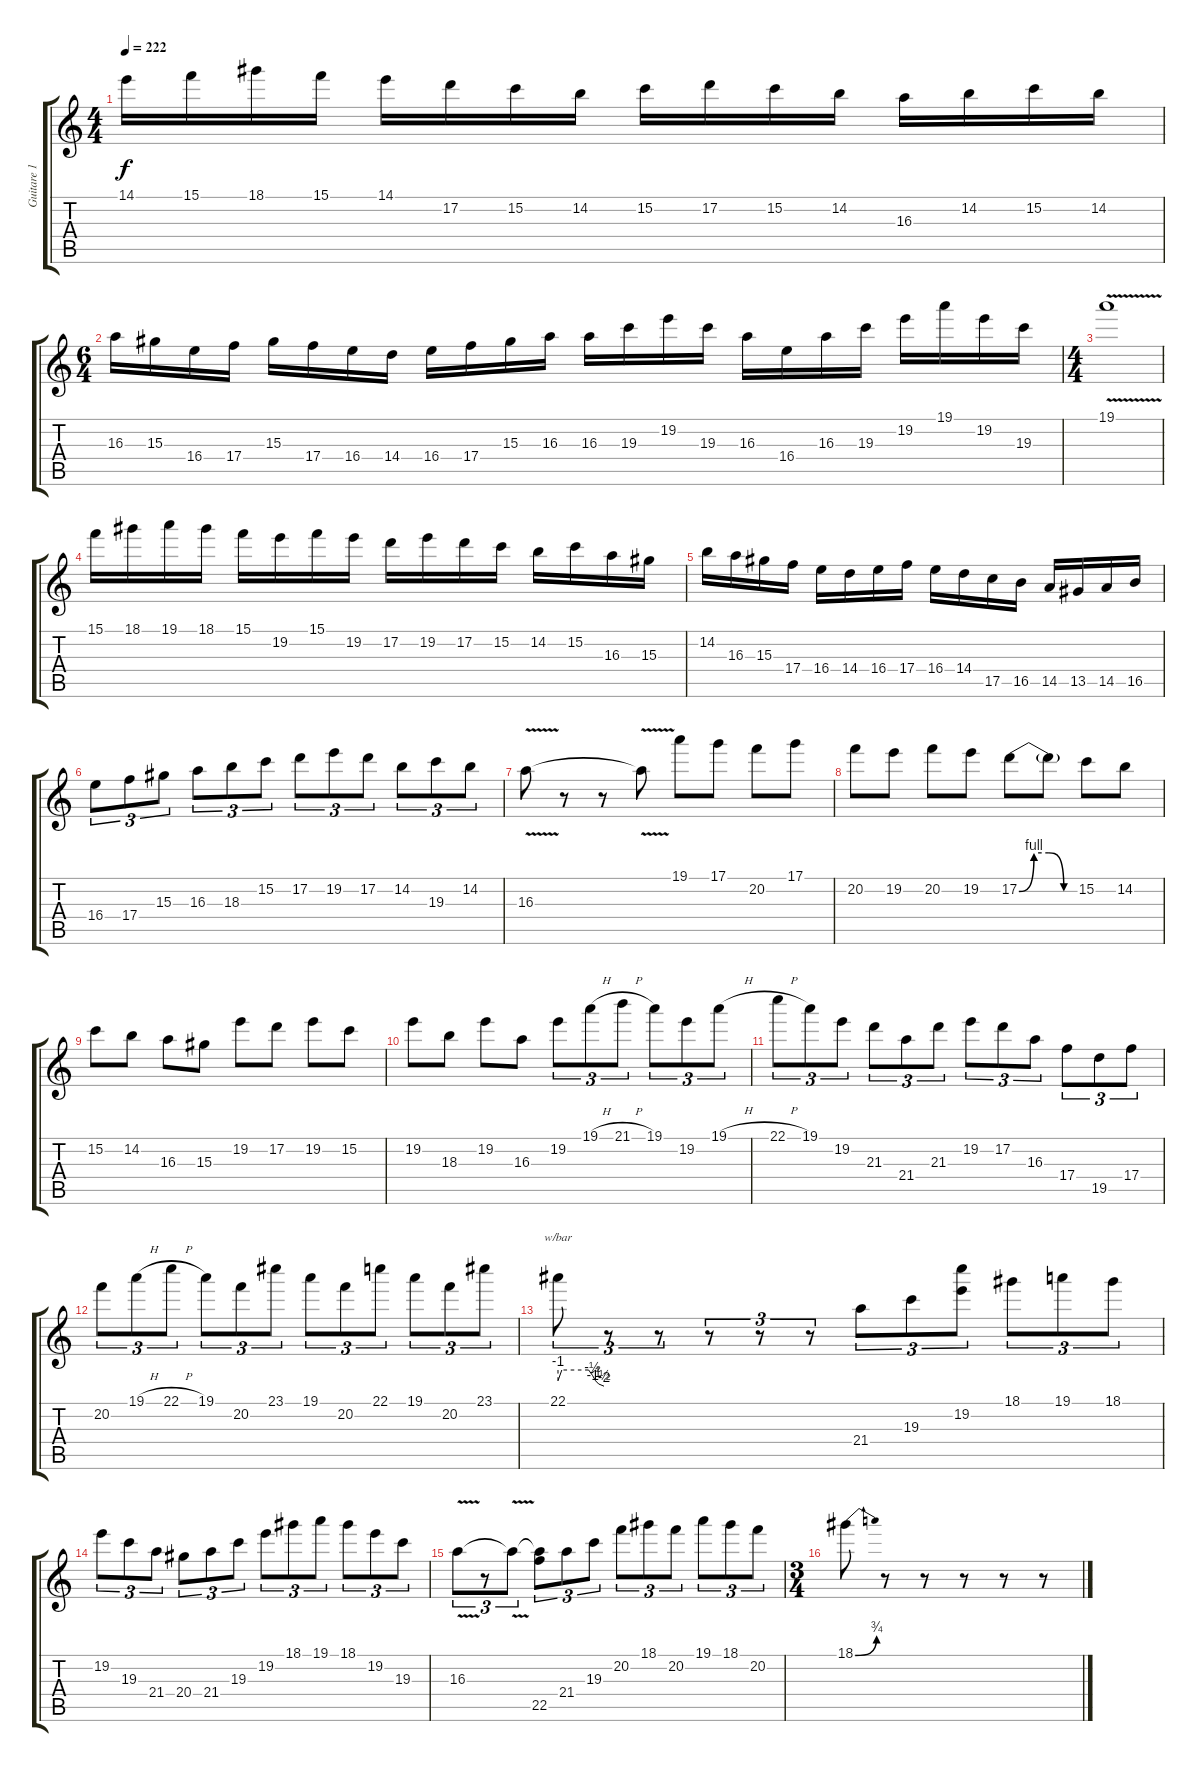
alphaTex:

\track ("Guitare 1" "Guitare 1") {instrument distortionguitar}
\staff {score tabs}
\tuning (D4 A3 F3 C3 G2 D2) {hide}
\ts (4 4)
\tempo 222
\clef g2
\ks c
14.1.16{dy f} 15.1.16 18.1.16 15.1.16 14.1.16 17.2.16 15.2.16 14.2.16 15.2.16 17.2.16 15.2.16 14.2.16 16.3.16 14.2.16 15.2.16 14.2.16 |
\ts (6 4)
16.3.16 15.3.16 16.4.16 17.4.16 15.3.16 17.4.16 16.4.16 14.4.16 16.4.16 17.4.16 15.3.16 16.3.16 16.3.16 19.3.16 19.2.16 19.3.16 16.3.16 16.4.16 16.3.16 19.3.16 19.2.16 19.1.16 19.2.16 19.3.16 |
\ts (4 4)
19.1{v}.1 |
15.1.16 18.1.16 19.1.16 18.1.16 15.1.16 19.2.16 15.1.16 19.2.16 17.2.16 19.2.16 17.2.16 15.2.16 14.2.16 15.2.16 16.3.16 15.3.16 |
14.2.16 16.3.16 15.3.16 17.4.16 16.4.16 14.4.16 16.4.16 17.4.16 16.4.16 14.4.16 17.5.16 16.5.16 14.5.16 13.5.16 14.5.16 16.5.16 |
16.4.8{tu (3 2)} 17.4.8{tu (3 2)} 15.3.8{tu (3 2)} 16.3.8{tu (3 2)} 18.3.8{tu (3 2)} 15.2.8{tu (3 2)} 17.2.8{tu (3 2)} 19.2.8{tu (3 2)} 17.2.8{tu (3 2)} 14.2.8{tu (3 2)} 19.3.8{tu (3 2)} 14.2.8{tu (3 2)} |
16.3{v}.8 r.8 r.8 16.3{t}.8 19.1.8 17.1.8 20.2.8 17.1.8 |
20.2.8 19.2.8 20.2.8 19.2.8 17.2{be (custom 0 0 15 4 30 4 45 0 60 0)}.8 17.2{t}.8 15.2.8 14.2.8 |
15.2.8 14.2.8 16.3.8 15.3.8 19.2.8 17.2.8 19.2.8 15.2.8 |
19.2.8 18.3.8 19.2.8 16.3.8 19.2.8{tu (3 2)} 19.1{h}.8{tu (3 2)} 21.1{h}.8{tu (3 2)} 19.1.8{tu (3 2)} 19.2.8{tu (3 2)} 19.1{h}.8{tu (3 2)} |
22.1{h}.8{tu (3 2)} 19.1.8{tu (3 2)} 19.2.8{tu (3 2)} 21.3.8{tu (3 2)} 21.4.8{tu (3 2)} 21.3.8{tu (3 2)} 19.2.8{tu (3 2)} 17.2.8{tu (3 2)} 16.3.8{tu (3 2)} 17.4.8{tu (3 2)} 19.5.8{tu (3 2)} 17.4.8{tu (3 2)} |
20.2.8{tu (3 2)} 19.1{h}.8{tu (3 2)} 22.1{h}.8{tu (3 2)} 19.1.8{tu (3 2)} 20.2.8{tu (3 2)} 23.1.8{tu (3 2)} 19.1.8{tu (3 2)} 20.2.8{tu (3 2)} 22.1.8{tu (3 2)} 19.1.8{tu (3 2)} 20.2.8{tu (3 2)} 23.1.8{tu (3 2)} |
22.1.8{tu (3 2) tbe (custom default 0 -4 5 0 40 0 45 -2 49 -4 53 -6 60 -8)} r.8{tu (3 2)} r.8{tu (3 2)} r.8{tu (3 2)} r.8{tu (3 2)} r.8{tu (3 2)} 21.4.8{tu (3 2)} 19.3.8{tu (3 2)} (22.1{t} 19.2).8{tu (3 2)} 18.1.8{tu (3 2)} 19.1.8{tu (3 2)} 18.1.8{tu (3 2)} |
19.2.8{tu (3 2)} 19.3.8{tu (3 2)} 21.4.8{tu (3 2)} 20.4.8{tu (3 2)} 21.4.8{tu (3 2)} 19.3.8{tu (3 2)} 19.2.8{tu (3 2)} 18.1.8{tu (3 2)} 19.1.8{tu (3 2)} 18.1.8{tu (3 2)} 19.2.8{tu (3 2)} 19.3.8{tu (3 2)} |
16.3{v}.8{tu (3 2)} r.8{tu (3 2)} 16.3{t}.8{tu (3 2)} (16.3{t} 22.5).8{tu (3 2)} 21.4.8{tu (3 2)} 19.3.8{tu (3 2)} 20.2.8{tu (3 2)} 18.1.8{tu (3 2)} 20.2.8{tu (3 2)} 19.1.8{tu (3 2)} 18.1.8{tu (3 2)} 20.2.8{tu (3 2)} |
\ts (3 4)
18.1{be (bend 0 0 60 3)}.8 r.8 r.8 r.8 r.8 r.8
